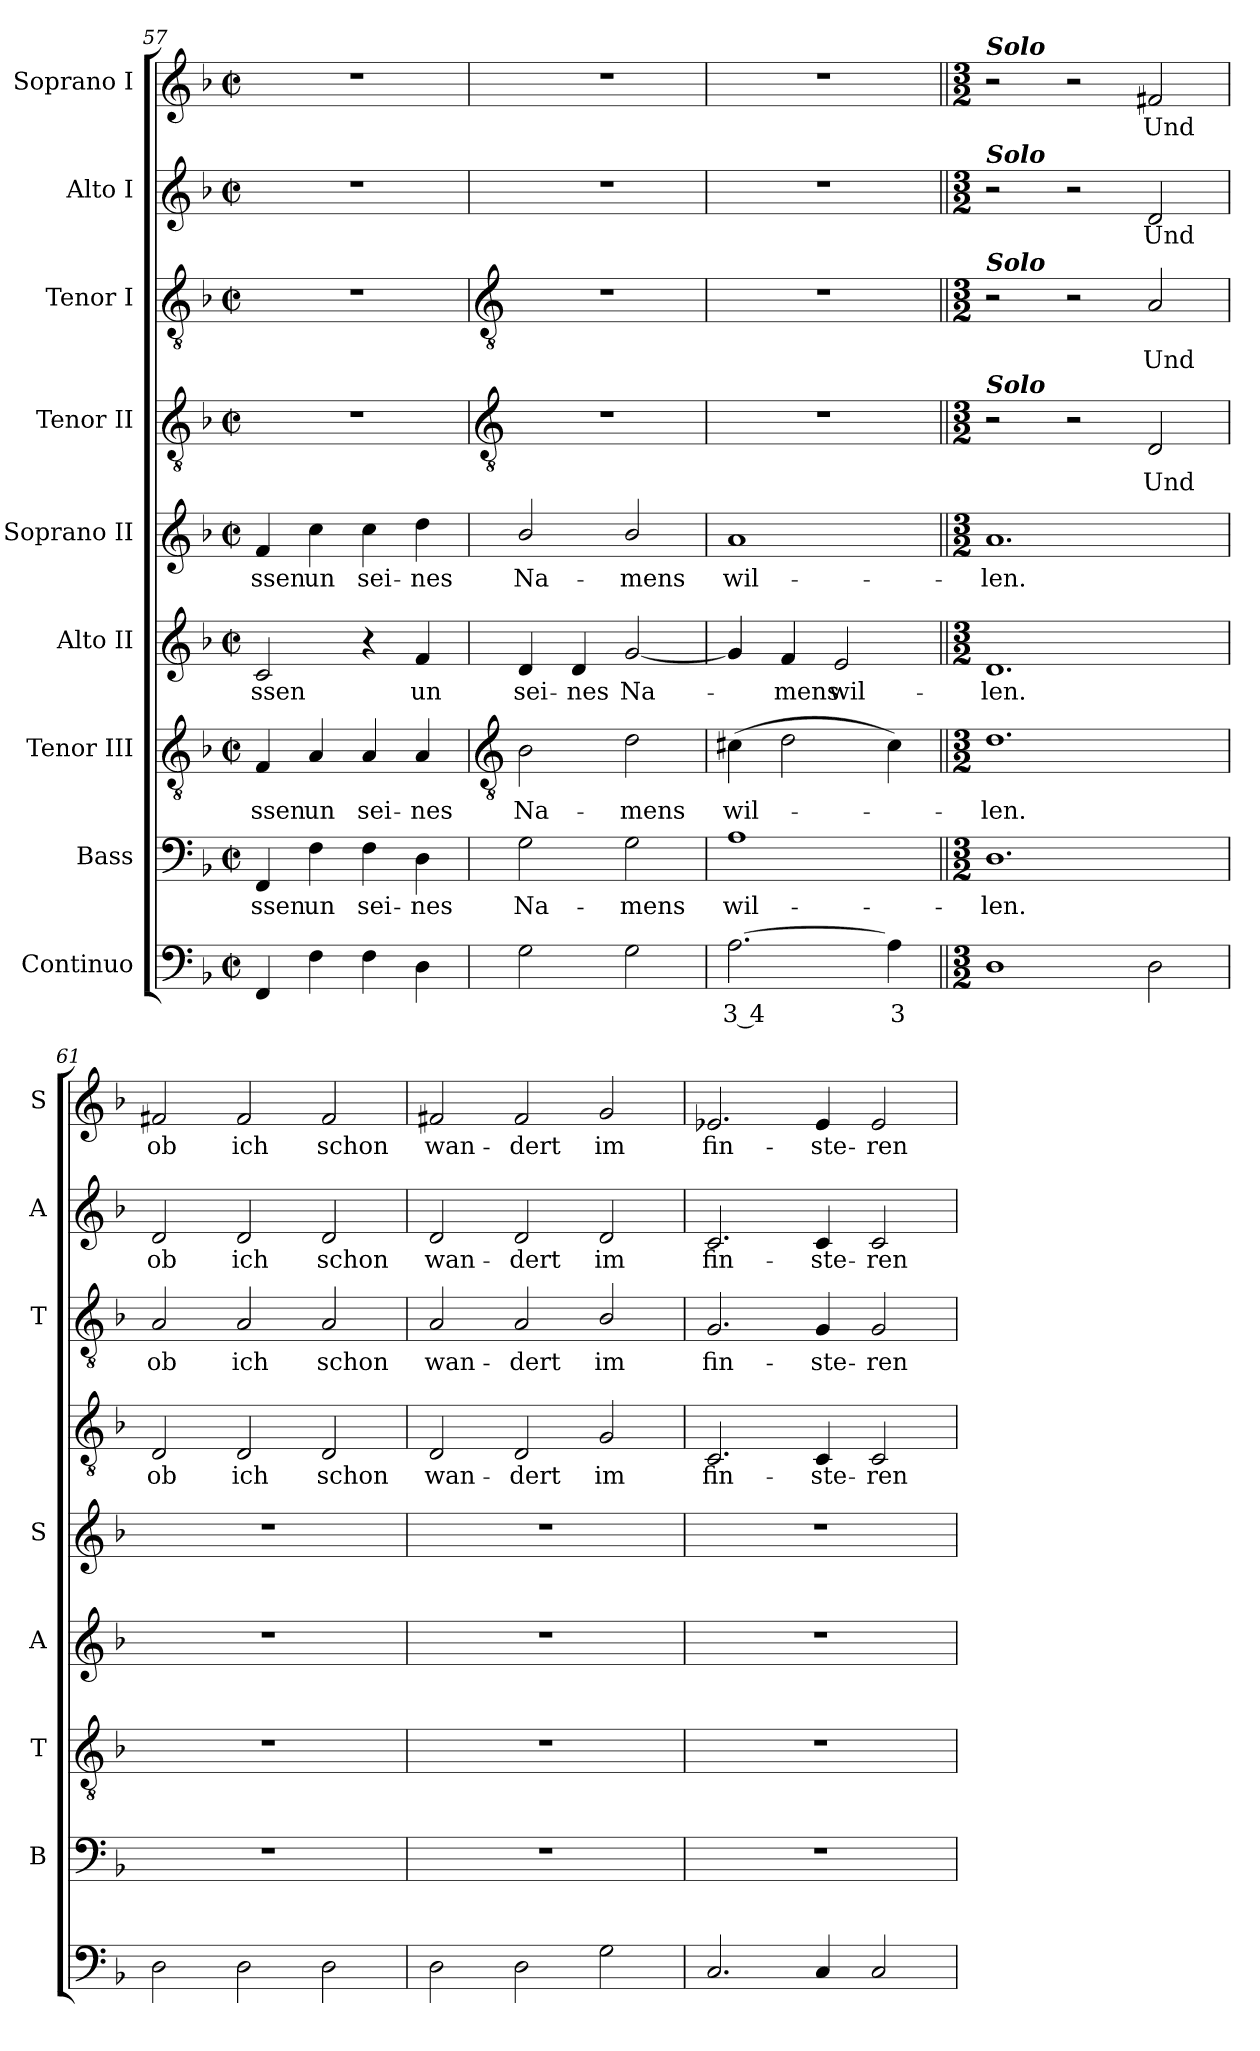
**kern	**text	**kern	**text	**kern	**text	**kern	**text	**kern	**text	**kern	**text	**kern	**text	**kern	**text	**kern	**text
*part9	*part9	*part8	*part8	*part7	*part7	*part6	*part6	*part5	*part5	*part4	*part4	*part3	*part3	*part2	*part2	*part1	*part1
*staff9	*staff9	*staff8	*staff8	*staff7	*staff7	*staff6	*staff6	*staff5	*staff5	*staff4	*staff4	*staff3	*staff3	*staff2	*staff2	*staff1	*staff1
*I"Continuo	*	*I"Bass	*	*I"Tenor III	*	*I"Alto II	*	*I"Soprano II	*	*I"Tenor II	*	*I"Tenor I	*	*I"Alto I	*	*I"Soprano I	*
*	*	*I'B	*	*I'T	*	*I'A	*	*I'S	*	*	*	*I'T	*	*I'A	*	*I'S	*
*clefF4	*	*clefF4	*	*clefGv2	*	*clefG2	*	*clefG2	*	*clefGv2	*	*clefGv2	*	*clefG2	*	*clefG2	*
*k[b-]	*	*k[b-]	*	*k[b-]	*	*k[b-]	*	*k[b-]	*	*k[b-]	*	*k[b-]	*	*k[b-]	*	*k[b-]	*
*F:	*	*F:	*	*F:	*	*F:	*	*F:	*	*F:	*	*F:	*	*F:	*	*F:	*
*M2/2	*	*M2/2	*	*M2/2	*	*M2/2	*	*M2/2	*	*M2/2	*	*M2/2	*	*M2/2	*	*M2/2	*
*met(c|)	*	*met(c|)	*	*met(c|)	*	*met(c|)	*	*met(c|)	*	*met(c|)	*	*met(c|)	*	*met(c|)	*	*met(c|)	*
=57	=57	=57	=57	=57	=57	=57	=57	=57	=57	=57	=57	=57	=57	=57	=57	=57	=57
!	!	!	!LO:LY:b	!	!LO:LY:b	!	!LO:LY:b	!	!LO:LY:b	!	!	!	!	!	!	!	!
4FF	.	4FF	-ssen	4F	-ssen	2c	-ssen	4f	ssen	1r	.	1r	.	1r	.	1r	.
!	!	!	!LO:LY:b	!	!LO:LY:b	!	!	!	!LO:LY:b	!	!	!	!	!	!	!	!
4F	.	4F	un	4A	un	.	.	4cc	un	.	.	.	.	.	.	.	.
!	!	!	!LO:LY:b	!	!LO:LY:b	!	!	!	!LO:LY:b	!	!	!	!	!	!	!	!
4F	.	4F	sei-	4A	sei-	4r	.	4cc	sei-	.	.	.	.	.	.	.	.
!	!	!	!LO:LY:b	!	!LO:LY:b	!	!LO:LY:b	!	!LO:LY:b	!	!	!	!	!	!	!	!
4D	.	4D	-nes	4A	-nes	4f	un	4dd	-nes	.	.	.	.	.	.	.	.
!!LO:LB:g=z
=58	=58	=58	=58	=58	=58	=58	=58	=58	=58	=58	=58	=58	=58	=58	=58	=58	=58
*	*	*	*	*clefGv2	*	*	*	*	*	*clefGv2	*	*clefGv2	*	*	*	*	*
!	!	!	!LO:LY:b	!	!LO:LY:b	!	!LO:LY:b	!	!LO:LY:b	!	!	!	!	!	!	!	!
2G	.	2G	Na-	2B-	Na-	4d	sei-	2b-/	Na-	1r	.	1r	.	1r	.	1r	.
!	!	!	!	!	!	!	!LO:LY:b	!	!	!	!	!	!	!	!	!	!
.	.	.	.	.	.	4d	-nes	.	.	.	.	.	.	.	.	.	.
!	!	!	!LO:LY:b	!	!LO:LY:b	!	!LO:LY:b	!	!LO:LY:b	!	!	!	!	!	!	!	!
2G	.	2G	-mens	2d	-mens	[2g	Na-	2b-/	-mens	.	.	.	.	.	.	.	.
=59	=59	=59	=59	=59	=59	=59	=59	=59	=59	=59	=59	=59	=59	=59	=59	=59	=59
!	!LO:LY:b	!	!LO:LY:b	!	!LO:LY:b	!	!	!	!LO:LY:b	!	!	!	!	!	!	!	!
[2.A	3 4	1A	wil-	(>4c#X	wil-	4g]	.	1a	wil-	1r	.	1r	.	1r	.	1r	.
!	!	!	!	!	!	!	!LO:LY:b	!	!	!	!	!	!	!	!	!	!
.	.	.	.	2d	.	4f	mens	.	.	.	.	.	.	.	.	.	.
!	!	!	!	!	!	!	!LO:LY:b	!	!	!	!	!	!	!	!	!	!
.	.	.	.	.	.	2e	wil-	.	.	.	.	.	.	.	.	.	.
!	!LO:LY:b	!	!	!	!	!	!	!	!	!	!	!	!	!	!	!	!
4A]	3	.	.	4c#)	.	.	.	.	.	.	.	.	.	.	.	.	.
=60||	=60||	=60||	=60||	=60||	=60||	=60||	=60||	=60||	=60||	=60||	=60||	=60||	=60||	=60||	=60||	=60||	=60||
*M3/2	*	*M3/2	*	*M3/2	*	*M3/2	*	*M3/2	*	*M3/2	*	*M3/2	*	*M3/2	*	*M3/2	*
!	!	!	!	!	!	!	!	!	!	!	!	!	!	!	!	!LO:TX:a:Bi:t=Solo	!
!	!	!	!	!	!	!	!	!	!	!	!	!	!	!LO:TX:a:Bi:t=Solo	!	!	!
!	!	!	!	!	!	!	!	!	!	!	!	!LO:TX:a:Bi:t=Solo	!	!	!	!	!
!	!	!	!	!	!	!	!	!	!	!LO:TX:a:Bi:t=Solo	!	!	!	!	!	!	!
!	!	!	!LO:LY:b	!	!LO:LY:b	!	!LO:LY:b	!	!LO:LY:b	!	!	!	!	!	!	!	!
1D	.	1.D	-len.	1.d	len.	1.d	-len.	1.a	-len.	2r	.	2r	.	2r	.	2r	.
.	.	.	.	.	.	.	.	.	.	2r	.	2r	.	2r	.	2r	.
!	!	!	!	!	!	!	!	!	!	!	!LO:LY:b	!	!LO:LY:b	!	!LO:LY:b	!	!LO:LY:b
2D	.	.	.	.	.	.	.	.	.	2D	Und	2A	Und	2d	Und	2f#X	Und
=61	=61	=61	=61	=61	=61	=61	=61	=61	=61	=61	=61	=61	=61	=61	=61	=61	=61
!	!	!LO:N:vis=1	!	!LO:N:vis=1	!	!LO:N:vis=1	!	!LO:N:vis=1	!	!	!LO:LY:b	!	!LO:LY:b	!	!LO:LY:b	!	!LO:LY:b
2D	.	1.r	.	1.r	.	1.r	.	1.r	.	2D	ob	2A	ob	2d	ob	2f#X	ob
!	!	!	!	!	!	!	!	!	!	!	!LO:LY:b	!	!LO:LY:b	!	!LO:LY:b	!	!LO:LY:b
2D	.	.	.	.	.	.	.	.	.	2D	ich	2A	ich	2d	ich	2f#	ich
!	!	!	!	!	!	!	!	!	!	!	!LO:LY:b	!	!LO:LY:b	!	!LO:LY:b	!	!LO:LY:b
2D	.	.	.	.	.	.	.	.	.	2D	schon	2A	schon	2d	schon	2f#	schon
=62	=62	=62	=62	=62	=62	=62	=62	=62	=62	=62	=62	=62	=62	=62	=62	=62	=62
!	!	!LO:N:vis=1	!	!LO:N:vis=1	!	!LO:N:vis=1	!	!LO:N:vis=1	!	!	!LO:LY:b	!	!LO:LY:b	!	!LO:LY:b	!	!LO:LY:b
2D	.	1.r	.	1.r	.	1.r	.	1.r	.	2D	wan-	2A	wan-	2d	wan-	2f#X	wan-
!	!	!	!	!	!	!	!	!	!	!	!LO:LY:b	!	!LO:LY:b	!	!LO:LY:b	!	!LO:LY:b
2D	.	.	.	.	.	.	.	.	.	2D	-dert	2A	-dert	2d	-dert	2f#	-dert
!	!	!	!	!	!	!	!	!	!	!	!LO:LY:b	!	!LO:LY:b	!	!LO:LY:b	!	!LO:LY:b
2G	.	.	.	.	.	.	.	.	.	2G	im	2B-/	im	2d	im	2g	im
=63	=63	=63	=63	=63	=63	=63	=63	=63	=63	=63	=63	=63	=63	=63	=63	=63	=63
!	!	!LO:N:vis=1	!	!LO:N:vis=1	!	!LO:N:vis=1	!	!LO:N:vis=1	!	!	!LO:LY:b	!	!LO:LY:b	!	!LO:LY:b	!	!LO:LY:b
2.C	.	1.r	.	1.r	.	1.r	.	1.r	.	2.C	fin-	2.G	fin-	2.c	fin-	2.e-X	fin-
!	!	!	!	!	!	!	!	!	!	!	!LO:LY:b	!	!LO:LY:b	!	!LO:LY:b	!	!LO:LY:b
4C	.	.	.	.	.	.	.	.	.	4C	-ste-	4G	-ste-	4c	-ste-	4e-	-ste-
!	!	!	!	!	!	!	!	!	!	!	!LO:LY:b	!	!LO:LY:b	!	!LO:LY:b	!	!LO:LY:b
2C	.	.	.	.	.	.	.	.	.	2C	-ren	2G	-ren	2c	-ren	2e-	-ren
=	=	=	=	=	=	=	=	=	=	=	=	=	=	=	=	=	=
*-	*-	*-	*-	*-	*-	*-	*-	*-	*-	*-	*-	*-	*-	*-	*-	*-	*-
